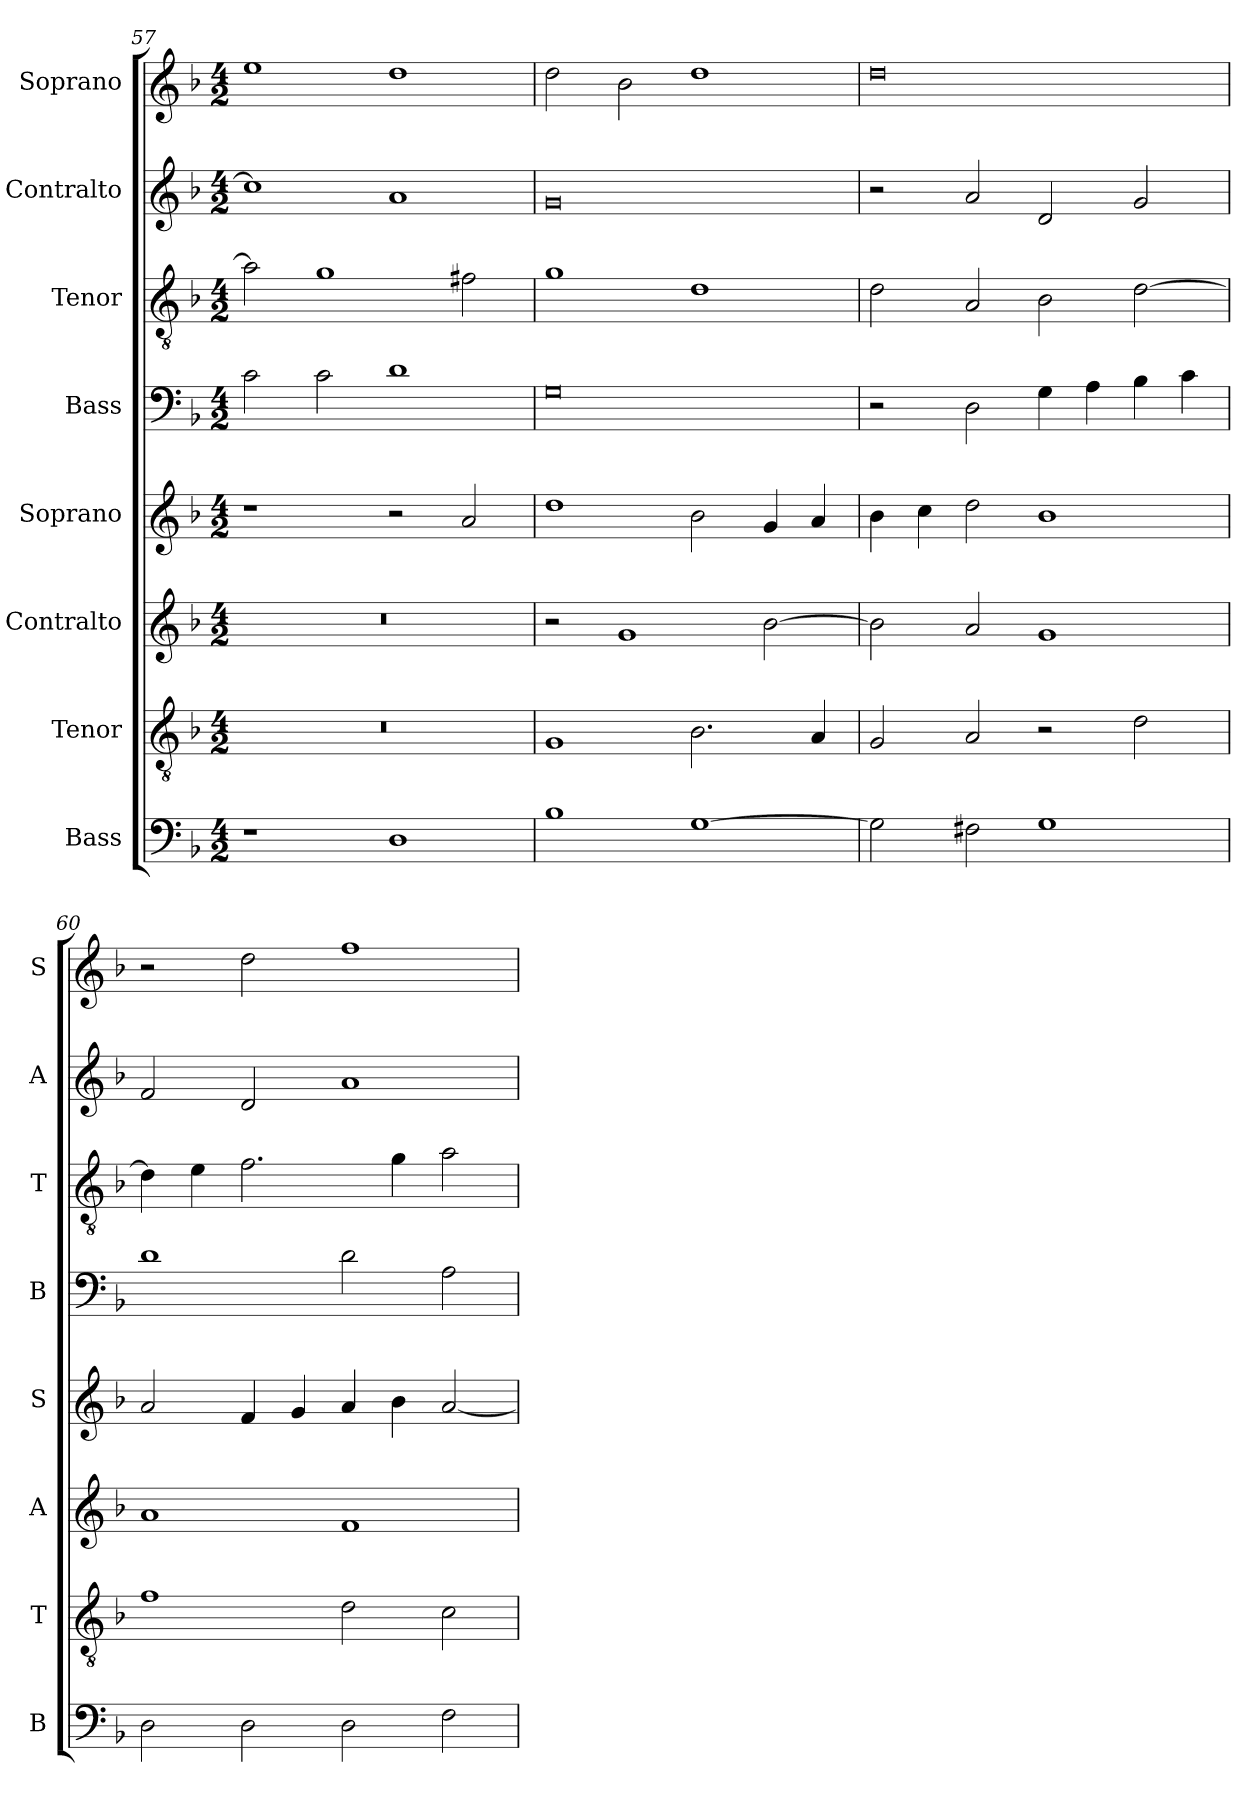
**kern	**kern	**kern	**kern	**kern	**kern	**kern	**kern
*part8	*part7	*part6	*part5	*part4	*part3	*part2	*part1
*staff8	*staff7	*staff6	*staff5	*staff4	*staff3	*staff2	*staff1
*I"Bass	*I"Tenor	*I"Contralto	*I"Soprano	*I"Bass	*I"Tenor	*I"Contralto	*I"Soprano
*I'B	*I'T	*I'A	*I'S	*I'B	*I'T	*I'A	*I'S
*clefF4	*clefGv2	*clefG2	*clefG2	*clefF4	*clefGv2	*clefG2	*clefG2
*k[b-]	*k[b-]	*k[b-]	*k[b-]	*k[b-]	*k[b-]	*k[b-]	*k[b-]
*G:dor	*G:dor	*G:dor	*G:dor	*G:dor	*G:dor	*G:dor	*G:dor
*M4/2	*M4/2	*M4/2	*M4/2	*M4/2	*M4/2	*M4/2	*M4/2
=57	=57	=57	=57	=57	=57	=57	=57
1r	0r	0r	1r	2c	2a]	1cc]	1ee
.	.	.	.	2c	1g	.	.
1D	.	.	2r	1d	.	1a	1dd
.	.	.	2a	.	2f#X	.	.
=58	=58	=58	=58	=58	=58	=58	=58
1B-	1G	2r	1dd	0G	1g	0g	2dd
.	.	1g	.	.	.	.	2b-
[1G	2.B-	.	2b-	.	1d	.	1dd
.	.	[2b-	4g	.	.	.	.
.	4A	.	4a	.	.	.	.
=59	=59	=59	=59	=59	=59	=59	=59
2G]	2G	2b-]	4b-	2r	2d	2r	0dd
.	.	.	4cc	.	.	.	.
2F#X	2A	2a	2dd	2D	2A	2a	.
1G	2r	1g	1b-	4G	2B-	2d	.
.	.	.	.	4A	.	.	.
.	2d	.	.	4B-	[2d	2g	.
.	.	.	.	4c	.	.	.
=60	=60	=60	=60	=60	=60	=60	=60
2D	1f	1a	2a	1d	4d]	2f	2r
.	.	.	.	.	4e	.	.
2D	.	.	4f	.	2.f	2d	2dd
.	.	.	4g	.	.	.	.
2D	2d	1f	4a	2d	.	1a	1ff
.	.	.	4b-	.	4g	.	.
2F	2c	.	[2a	2A	2a	.	.
=	=	=	=	=	=	=	=
*-	*-	*-	*-	*-	*-	*-	*-
